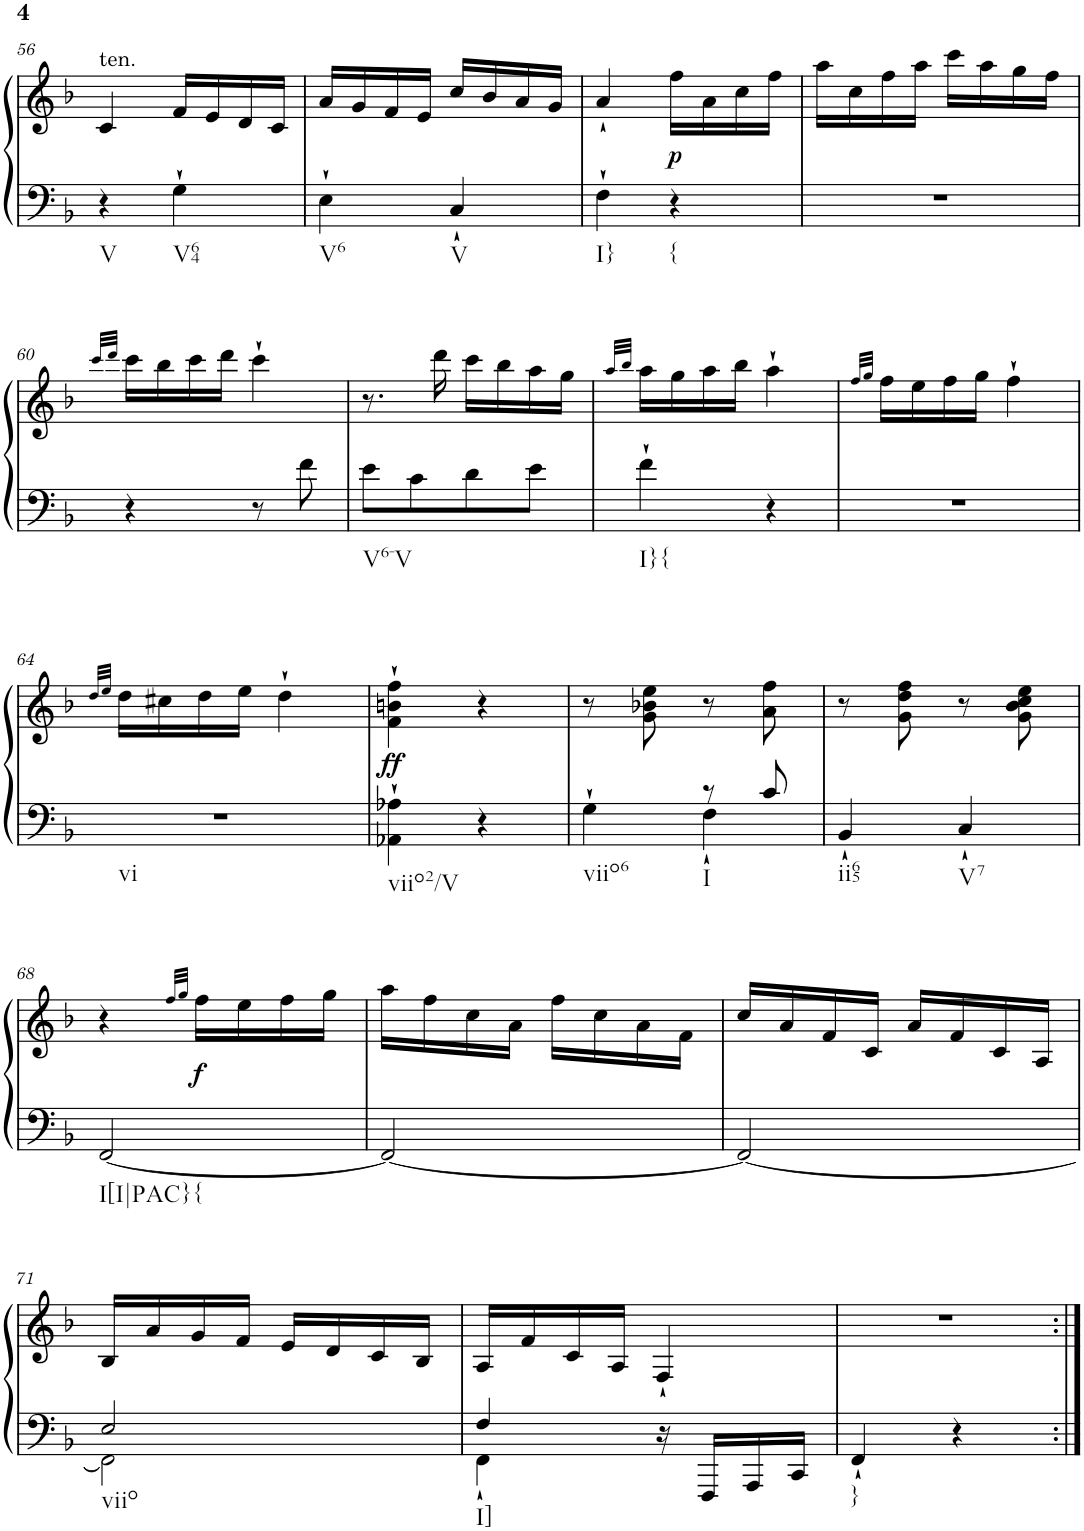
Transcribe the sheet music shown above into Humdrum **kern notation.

**kern	**kern	**dynam
*part1	*part1	*part1
*staff2	*staff1	*staff1/2
*I"Harpsichord	*	*
*I'Hch.	*	*
!!LO:PB:g=z
*clefF4	*clefG2	*
*k[b-]	*k[b-]	*
*M2/4	*M2/4	*
=56	=56	=56
!	!LO:TX:a:t=ten.	!
!LO:TX:b:t=V	!	!
4r	4c/	.
!LO:TX:b:t=V64	!	!
4G`\	16f/LL	.
.	16e/	.
.	16d/	.
.	16c/JJ	.
=57	=57	=57
!LO:TX:b:t=V6	!	!
4E`\	16a/LL	.
.	16g/	.
.	16f/	.
.	16e/JJ	.
!LO:TX:b:t=V	!	!
4C`/	16cc/LL	.
.	16b-/	.
.	16a/	.
.	16g/JJ	.
=58	=58	=58
!LO:TX:b:t=I}	!	!
4F`\	4a`/	.
!LO:TX:b:t={	!	!
!	!	!LO:DY:b
4r	16ff\LL	p
.	16a\	.
.	16cc\	.
.	16ff\JJ	.
=59	=59	=59
2r	16aa\LL	.
.	16cc\	.
.	16ff\	.
.	16aa\JJ	.
.	16ccc\LL	.
.	16aa\	.
.	16gg\	.
.	16ff\JJ	.
!!LO:LB:g=z
=60	=60	=60
.	32qccc/LLL	.
.	32qddd/JJJ	.
4r	16ccc\LL	.
.	16bb-\	.
.	16ccc\	.
.	16ddd\JJ	.
8r	4ccc`\	.
8f\	.	.
=61	=61	=61
!LO:TX:b:t=V6-V	!	!
8e\L	8.r	.
8c\	.	.
.	16ddd\	.
8d\	16ccc\LL	.
.	16bb-\	.
8e\J	16aa\	.
.	16gg\JJ	.
=62	=62	=62
.	32qaa/LLL	.
.	32qbb-/JJJ	.
!LO:TX:b:t=I}{	!	!
4f`\	16aa\LL	.
.	16gg\	.
.	16aa\	.
.	16bb-\JJ	.
4r	4aa`\	.
=63	=63	=63
.	32qff/LLL	.
.	32qgg/JJJ	.
2r	16ff\LL	.
.	16ee\	.
.	16ff\	.
.	16gg\JJ	.
.	4ff`\	.
!!LO:LB:g=z
=64	=64	=64
.	32qdd/LLL	.
.	32qee/JJJ	.
!LO:TX:b:t=vi	!	!
2r	16dd\LL	.
.	16cc#X\	.
.	16dd\	.
.	16ee\JJ	.
.	4dd`\	.
=65	=65	=65
!LO:TX:b:t=viio2/V	!	!
!	!	!LO:DY:b
4AA-X\` 4A-X\`	4f\` 4bn\` 4ff\`	ff
4r	4r	.
=66	=66	=66
*^	*	*
!LO:TX:b:t=viio6	!	!	!
4G`\	4ryy	8r	.
.	.	8g\ 8b-X\ 8ee\	.
!LO:TX:b:t=I	!	!	!
8r	4F`\	8r	.
8c/	.	8a\ 8ff\	.
*v	*v	*	*
=67	=67	=67
!LO:TX:b:t=ii65	!	!
4BB-`/	8r	.
.	8g\ 8dd\ 8ff\	.
!LO:TX:b:t=V7	!	!
4C`/	8r	.
.	8g\ 8b-\ 8cc\ 8ee\	.
!!LO:LB:g=z
=68	=68	=68
!LO:TX:b:t=I[I|PAC}{	!	!
[2FF/	4r	.
.	32qff/LLL	.
.	32qgg/JJJ	.
!	!	!LO:DY:b
.	16ff\LL	f
.	16ee\	.
.	16ff\	.
.	16gg\JJ	.
=69	=69	=69
2FF/_	16aa\LL	.
.	16ff\	.
.	16cc\	.
.	16a\JJ	.
.	16ff\LL	.
.	16cc\	.
.	16a\	.
.	16f\JJ	.
=70	=70	=70
2FF/_	16cc/LL	.
.	16a/	.
.	16f/	.
.	16c/JJ	.
.	16a/LL	.
.	16f/	.
.	16c/	.
.	16A/JJ	.
!!LO:LB:g=z
=71	=71	=71
*^	*	*
!LO:TX:b:t=viio	!	!	!
2FF\]	2E/	16B-/LL	.
.	.	16a/	.
.	.	16g/	.
.	.	16f/JJ	.
.	.	16e/LL	.
.	.	16d/	.
.	.	16c/	.
.	.	16B-/JJ	.
=72	=72	=72	=72
!LO:TX:b:t=I]	!	!	!
4FF`\	4F/	16A/LL	.
.	.	16f/	.
.	.	16c/	.
.	.	16A/JJ	.
16r	4ryy	4F`/	.
16FFF/LL	.	.	.
16AAA/	.	.	.
16CC/JJ	.	.	.
*v	*v	*	*
=73	=73	=73
!LO:TX:b:t=}	!	!
4FF`/	2r	.
4r	.	.
=:|!	=:|!	=:|!
*-	*-	*-
